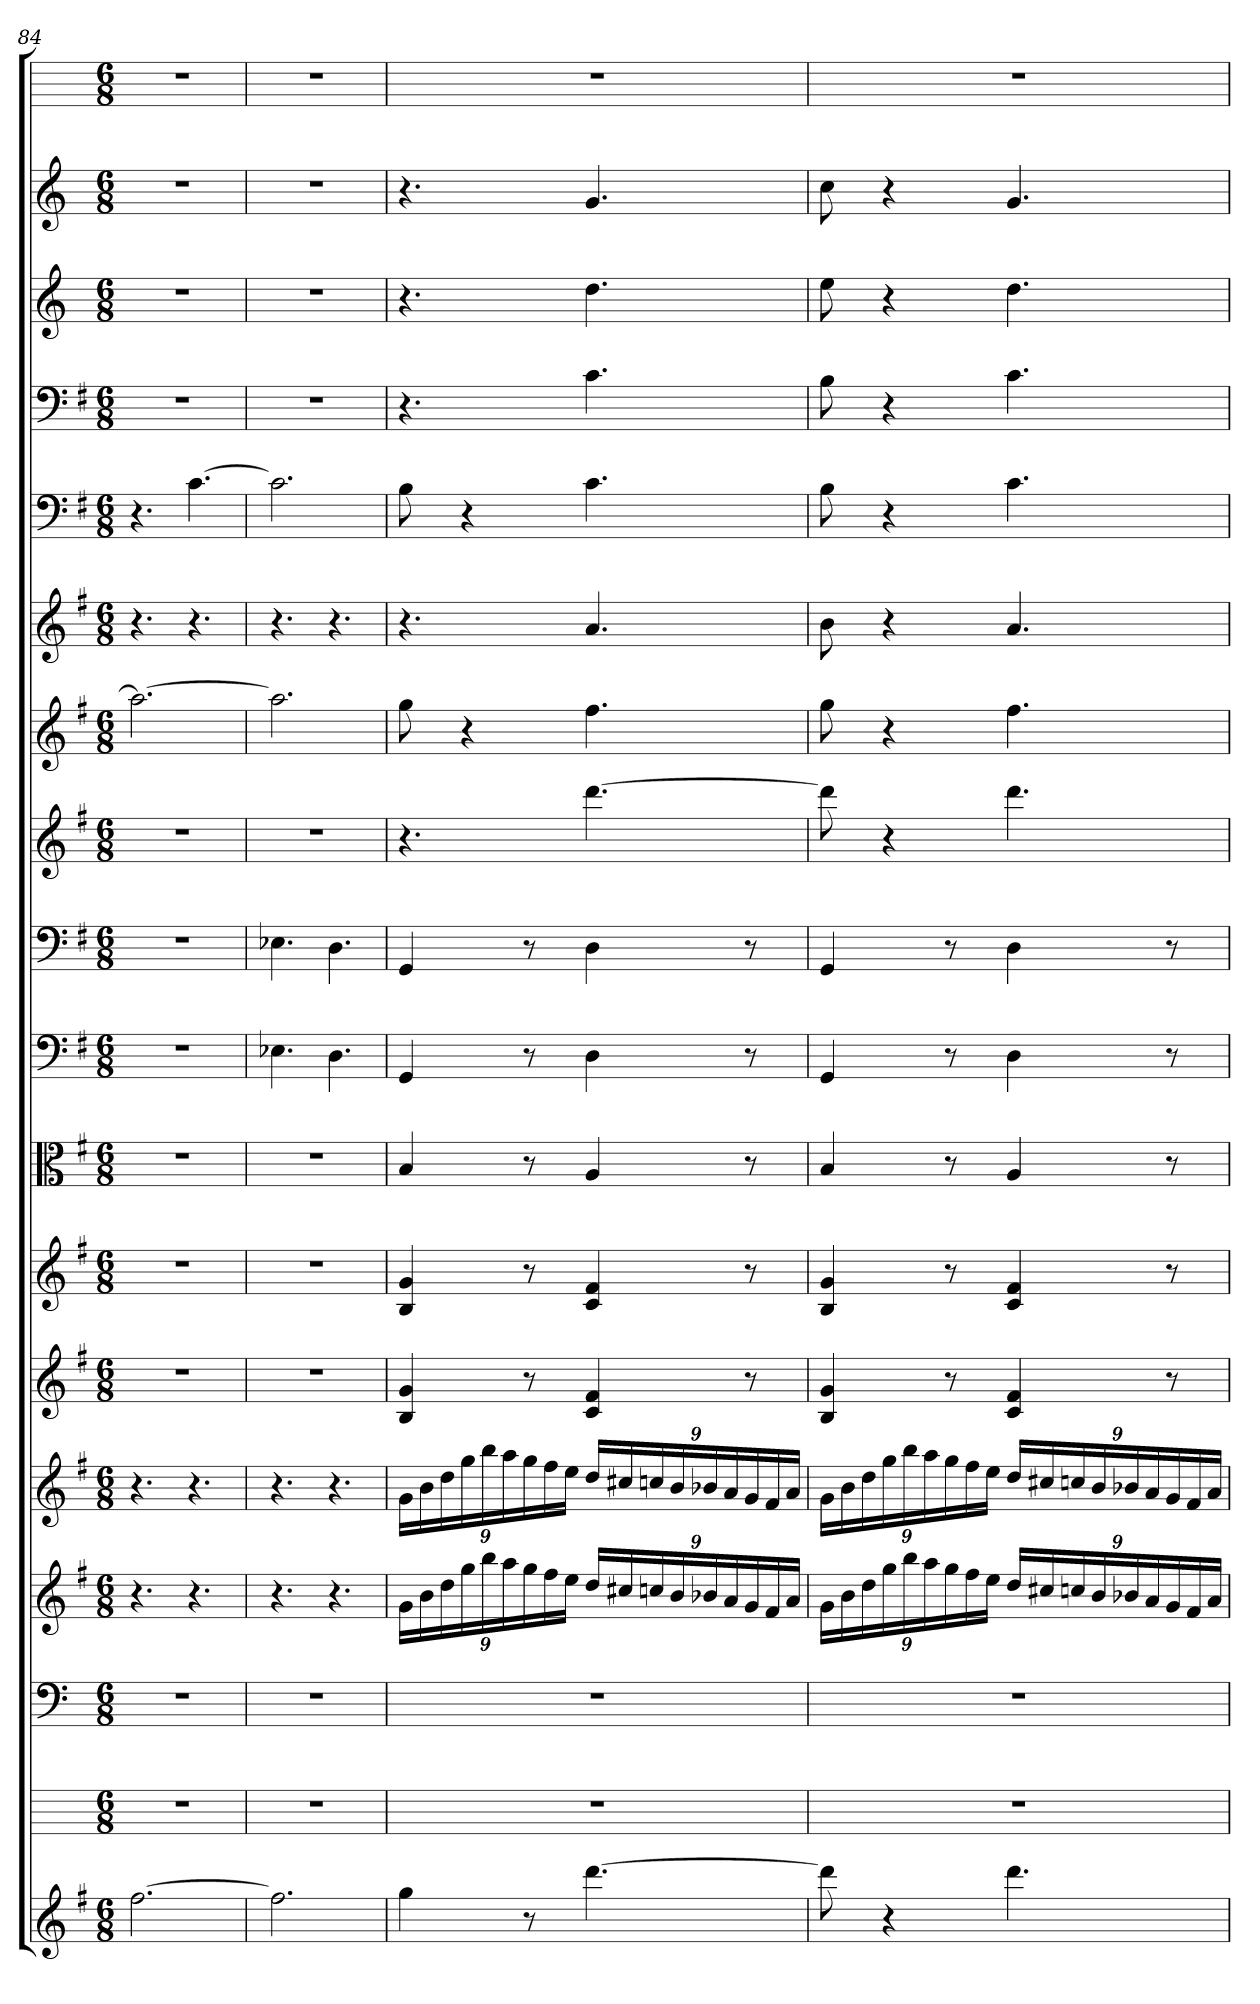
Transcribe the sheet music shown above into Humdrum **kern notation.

**kern	**kern	**kern	**kern	**kern	**kern	**kern	**kern	**kern	**kern	**kern	**kern	**kern	**kern	**kern	**kern	**kern	**kern
*part18	*part17	*part16	*part15	*part14	*part13	*part12	*part11	*part10	*part9	*part8	*part7	*part6	*part5	*part4	*part3	*part2	*part1
*staff18	*staff17	*staff16	*staff15	*staff14	*staff13	*staff12	*staff11	*staff10	*staff9	*staff8	*staff7	*staff6	*staff5	*staff4	*staff3	*staff2	*staff1
*	*	*clefF4	*	*	*	*	*clefC3	*clefF4	*clefF4	*	*	*	*clefF4	*clefF4	*	*	*
*k[f#]	*k[]	*k[]	*k[f#]	*k[f#]	*k[f#]	*k[f#]	*k[f#]	*k[f#]	*k[f#]	*k[f#]	*k[f#]	*k[f#]	*k[f#]	*k[f#]	*k[]	*k[]	*k[]
*M6/8	*M6/8	*M6/8	*M6/8	*M6/8	*M6/8	*M6/8	*M6/8	*M6/8	*M6/8	*M6/8	*M6/8	*M6/8	*M6/8	*M6/8	*M6/8	*M6/8	*M6/8
=84	=84	=84	=84	=84	=84	=84	=84	=84	=84	=84	=84	=84	=84	=84	=84	=84	=84
[2.ff#	2.r	2.r	4.r	4.r	2.r	2.r	2.r	2.r	2.r	2.r	2.aa_	4.r	4.r	2.r	2.r	2.r	2.r
.	.	.	4.r	4.r	.	.	.	.	.	.	.	4.r	[4.c	.	.	.	.
=85	=85	=85	=85	=85	=85	=85	=85	=85	=85	=85	=85	=85	=85	=85	=85	=85	=85
2.ff#]	2.r	2.r	4.r	4.r	2.r	2.r	2.r	4.E-X	4.E-X	2.r	2.aa]	4.r	2.c]	2.r	2.r	2.r	2.r
.	.	.	4.r	4.r	.	.	.	4.D	4.D	.	.	4.r	.	.	.	.	.
=86	=86	=86	=86	=86	=86	=86	=86	=86	=86	=86	=86	=86	=86	=86	=86	=86	=86
4gg	2.r	2.r	24gLL	24gLL	4B 4g	4B 4g	4B	4GG	4GG	4.r	8gg	4.r	8B	4.r	4.r	4.r	2.r
.	.	.	24b	24b	.	.	.	.	.	.	.	.	.	.	.	.	.
.	.	.	24dd	24dd	.	.	.	.	.	.	.	.	.	.	.	.	.
.	.	.	24gg	24gg	.	.	.	.	.	.	4r	.	4r	.	.	.	.
.	.	.	24bb	24bb	.	.	.	.	.	.	.	.	.	.	.	.	.
.	.	.	24aa	24aa	.	.	.	.	.	.	.	.	.	.	.	.	.
8r	.	.	24gg	24gg	8r	8r	8r	8r	8r	.	.	.	.	.	.	.	.
.	.	.	24ff#	24ff#	.	.	.	.	.	.	.	.	.	.	.	.	.
.	.	.	24eeJJ	24eeJJ	.	.	.	.	.	.	.	.	.	.	.	.	.
[4.ddd	.	.	24ddLL	24ddLL	4c 4f#	4c 4f#	4A	4D	4D	[4.ddd	4.ff#	4.a	4.c	4.c	4.dd	4.g	.
.	.	.	24cc#X	24cc#X	.	.	.	.	.	.	.	.	.	.	.	.	.
.	.	.	24ccn	24ccn	.	.	.	.	.	.	.	.	.	.	.	.	.
.	.	.	24b	24b	.	.	.	.	.	.	.	.	.	.	.	.	.
.	.	.	24b-X	24b-X	.	.	.	.	.	.	.	.	.	.	.	.	.
.	.	.	24a	24a	.	.	.	.	.	.	.	.	.	.	.	.	.
.	.	.	24g	24g	8r	8r	8r	8r	8r	.	.	.	.	.	.	.	.
.	.	.	24f#	24f#	.	.	.	.	.	.	.	.	.	.	.	.	.
.	.	.	24aJJ	24aJJ	.	.	.	.	.	.	.	.	.	.	.	.	.
=87	=87	=87	=87	=87	=87	=87	=87	=87	=87	=87	=87	=87	=87	=87	=87	=87	=87
8ddd]	2.r	2.r	24gLL	24gLL	4B 4g	4B 4g	4B	4GG	4GG	8ddd]	8gg	8b	8B	8B	8ee	8cc	2.r
.	.	.	24b	24b	.	.	.	.	.	.	.	.	.	.	.	.	.
.	.	.	24dd	24dd	.	.	.	.	.	.	.	.	.	.	.	.	.
4r	.	.	24gg	24gg	.	.	.	.	.	4r	4r	4r	4r	4r	4r	4r	.
.	.	.	24bb	24bb	.	.	.	.	.	.	.	.	.	.	.	.	.
.	.	.	24aa	24aa	.	.	.	.	.	.	.	.	.	.	.	.	.
.	.	.	24gg	24gg	8r	8r	8r	8r	8r	.	.	.	.	.	.	.	.
.	.	.	24ff#	24ff#	.	.	.	.	.	.	.	.	.	.	.	.	.
.	.	.	24eeJJ	24eeJJ	.	.	.	.	.	.	.	.	.	.	.	.	.
4.ddd	.	.	24ddLL	24ddLL	4c 4f#	4c 4f#	4A	4D	4D	4.ddd	4.ff#	4.a	4.c	4.c	4.dd	4.g	.
.	.	.	24cc#X	24cc#X	.	.	.	.	.	.	.	.	.	.	.	.	.
.	.	.	24ccn	24ccn	.	.	.	.	.	.	.	.	.	.	.	.	.
.	.	.	24b	24b	.	.	.	.	.	.	.	.	.	.	.	.	.
.	.	.	24b-X	24b-X	.	.	.	.	.	.	.	.	.	.	.	.	.
.	.	.	24a	24a	.	.	.	.	.	.	.	.	.	.	.	.	.
.	.	.	24g	24g	8r	8r	8r	8r	8r	.	.	.	.	.	.	.	.
.	.	.	24f#	24f#	.	.	.	.	.	.	.	.	.	.	.	.	.
.	.	.	24aJJ	24aJJ	.	.	.	.	.	.	.	.	.	.	.	.	.
=	=	=	=	=	=	=	=	=	=	=	=	=	=	=	=	=	=
*-	*-	*-	*-	*-	*-	*-	*-	*-	*-	*-	*-	*-	*-	*-	*-	*-	*-
